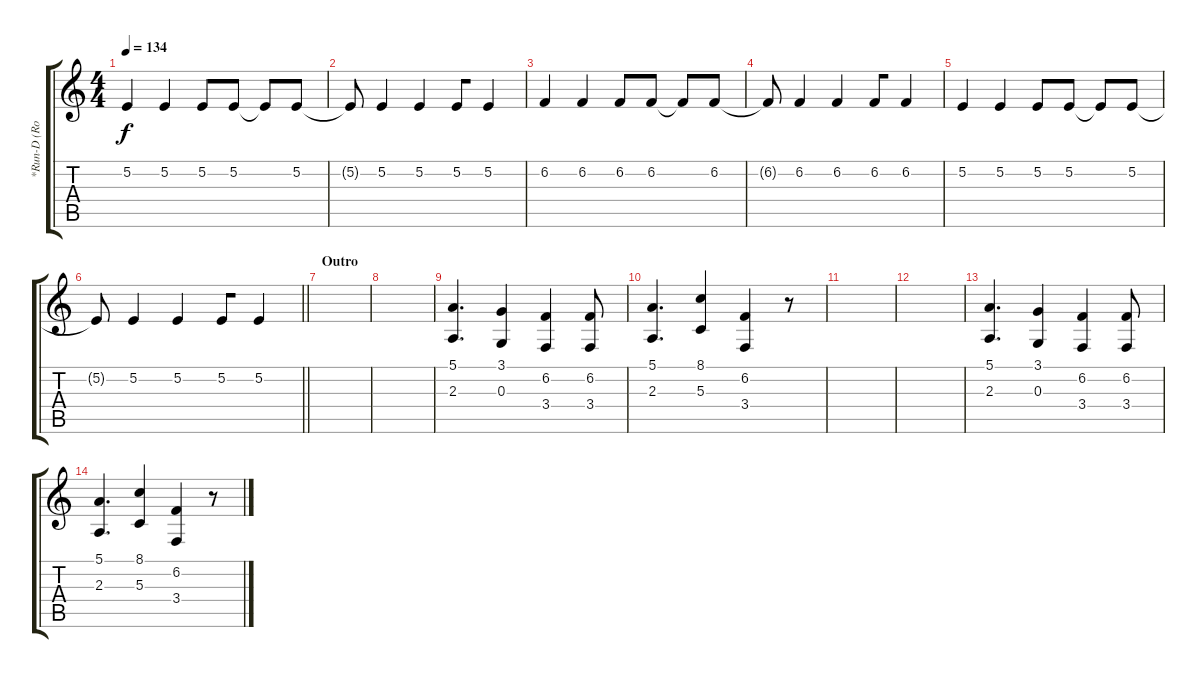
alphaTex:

\track ("*Run-D (Robot Vocal)" "*Run-D (Ro") {instrument lead2sawtooth}
\staff {score tabs}
\tuning (E4 B3 G3 D3 A2 E2) {hide}
\ts (4 4)
\tempo 134
\clef g2
\ks c
5.2.4{dy f} 5.2.4 5.2.8 5.2.8 5.2{t}.8 5.2.8 |
5.2{t}.8 5.2.4 5.2.4 5.2.8{beam merge} 5.2.4 |
6.2.4 6.2.4 6.2.8 6.2.8 6.2{t}.8 6.2.8 |
6.2{t}.8 6.2.4 6.2.4 6.2.8{beam merge} 6.2.4 |
5.2.4 5.2.4 5.2.8 5.2.8 5.2{t}.8 5.2.8 |
\barLineRight lightlight
5.2{t}.8 5.2.4 5.2.4 5.2.8{beam merge} 5.2.4 |
\section ("" "Outro")
|
|
(5.1 2.3).4{d} (3.1 0.3).4 (6.2 3.4).4 (6.2 3.4).8 |
(5.1 2.3).4{d} (8.1 5.3).4 (6.2 3.4).4 r.8 |
|
|
(5.1 2.3).4{d} (3.1 0.3).4 (6.2 3.4).4 (6.2 3.4).8 |
(5.1 2.3).4{d} (8.1 5.3).4 (6.2 3.4).4 r.8
